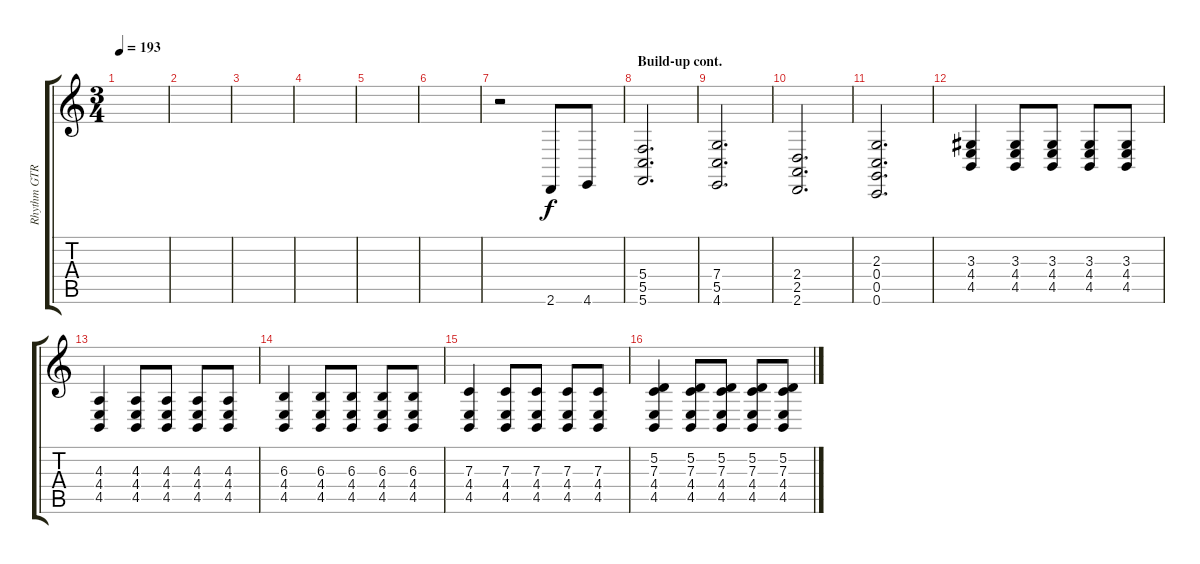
\track ("Rhythm GTR 2" "Rhythm GTR") {instrument choiraahs}
\staff {score tabs}
\tuning (D4 A3 F3 C3 G2 C2) {hide}
\ts (3 4)
\tempo 193
\clef g2
\ks c
|
|
|
|
|
|
r.2 2.6.8 4.6.8 |
\section ("" "Build-up cont.")
(5.4 5.5 5.6).2{d} |
(7.4 5.5 4.6).2{d} |
(2.4 2.5 2.6).2{d} |
(2.3 0.4 0.5 0.6).2{d} |
(3.3 4.4 4.5).4 (3.3 4.4 4.5).8 (3.3 4.4 4.5).8 (3.3 4.4 4.5).8 (3.3 4.4 4.5).8 |
(4.3 4.4 4.5).4 (4.3 4.4 4.5).8 (4.3 4.4 4.5).8 (4.3 4.4 4.5).8 (4.3 4.4 4.5).8 |
(6.3 4.4 4.5).4 (6.3 4.4 4.5).8 (6.3 4.4 4.5).8 (6.3 4.4 4.5).8 (6.3 4.4 4.5).8 |
(7.3 4.4 4.5).4 (7.3 4.4 4.5).8 (7.3 4.4 4.5).8 (7.3 4.4 4.5).8 (7.3 4.4 4.5).8 |
(5.2 7.3 4.4 4.5).4 (5.2 7.3 4.4 4.5).8 (5.2 7.3 4.4 4.5).8 (5.2 7.3 4.4 4.5).8 (5.2 7.3 4.4 4.5).8
